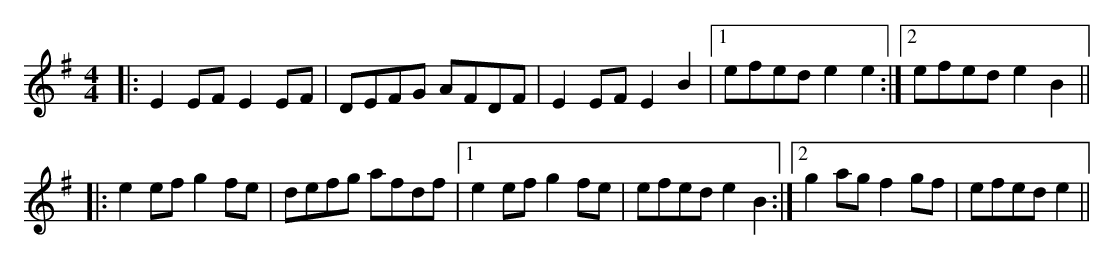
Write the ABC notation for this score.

X:1
M:4/4
K:Emin
|:E2EF E2EF|DEFG AFDF|E2EF E2B2|1 efed e2 e2:|2 efed e2B2||
|:e2 ef g2 fe|defg afdf|1 e2 ef g2fe|efed e2B2:|2 g2ag f2gf|efed e2||
